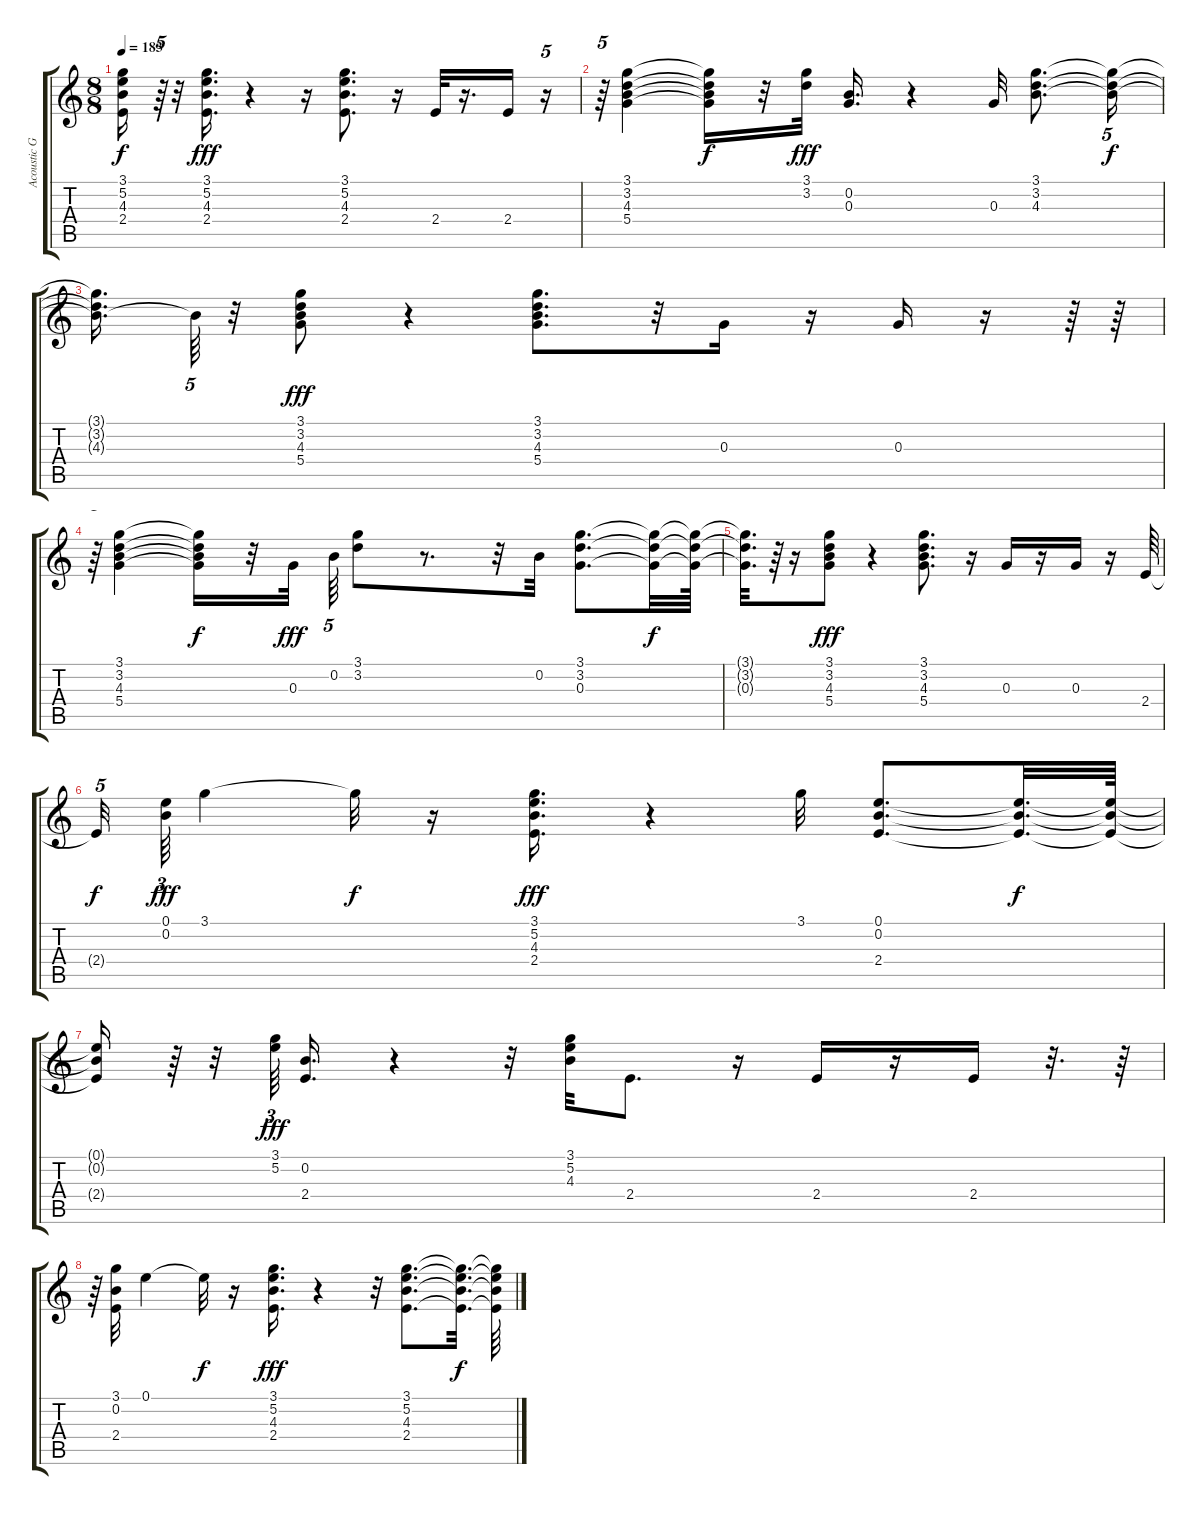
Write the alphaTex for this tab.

\track ("Acoustic Guitar" "Acoustic G") {instrument acousticguitarsteel}
\staff {score tabs}
\tuning (E4 B3 G3 D3 A2 E2) {hide}
\ts (8 8)
\tempo 183
\clef g2
\ks c
(3.1{t} 5.2{t} 4.3{t} 2.4{t}).16{dy f} r.64{tu (5 4)} r.32 (3.1 5.2 4.3 2.4).16{d dy fff} r.4 r.16 (3.1 5.2 4.3 2.4).8{d} r.16 2.4.32 r.16{d} 2.4.16 r.16{tu (5 4)} |
r.64{tu (5 4)} (3.1 3.2 4.3 5.4).4 (3.1{t} 3.2{t} 4.3{t} 5.4{t}).16{dy f} r.32 (3.1 3.2).32{dy fff} (0.2 0.3).16{d} r.4 0.3.32 (3.1 3.2 4.3).8{d} (3.1{t} 3.2{t} 4.3{t}).16{tu (5 4) dy f} |
(3.1{t} 3.2{t} 4.3{t}).16{d} 4.3{t}.64{tu (5 4)} r.32 (3.1 3.2 4.3 5.4).8{dy fff} r.4 (3.1 3.2 4.3 5.4).8{d} r.32 0.3.16 r.16 0.3.16 r.16 r.64 r.64 |
r.64{tu (5 4)} (3.1 3.2 4.3 5.4).4 (3.1{t} 3.2{t} 4.3{t} 5.4{t}).16{dy f} r.32 0.3.32{dy fff} 0.2.64{tu (5 4)} (3.1 3.2).8 r.8{d} r.32 0.2.32 (3.1 3.2 0.3).8{d} (3.1{t} 3.2{t} 0.3{t}).32{dy f} (3.1{t} 3.2{t} 0.3{t}).64 |
(3.1{t} 3.2{t} 0.3{t}).32{d} r.64 r.16 (3.1 3.2 4.3 5.4).8{dy fff} r.4 (3.1 3.2 4.3 5.4).8{d} r.16 0.3.16 r.16 0.3.16 r.16 2.4.64 |
2.4{t}.32{tu (5 4) dy f} (0.1 0.2).64{tu (3 2) dy fff} 3.1.4 3.1{t}.32{dy f} r.16 (3.1 5.2 4.3 2.4).16{d dy fff} r.4 3.1.32 (0.1 0.2 2.4).8{d} (0.1{t} 0.2{t} 2.4{t}).32{d dy f} (0.1{t} 0.2{t} 2.4{t}).64 |
(0.1{t} 0.2{t} 2.4{t}).16 r.64 r.32 (3.1 5.2).64{tu (3 2) dy fff} (0.2 2.4).16{d} r.4 r.32 (3.1 5.2 4.3).32 2.4.8{d} r.16 2.4.16 r.16 2.4.16 r.32{d} r.64 |
r.64 (3.1 0.2 2.4).32 0.1.4 0.1{t}.32{dy f} r.16 (3.1 5.2 4.3 2.4).16{d dy fff} r.4 r.32 (3.1 5.2 4.3 2.4).8{d} (3.1{t} 5.2{t} 4.3{t} 2.4{t}).32{d dy f} (3.1{t} 5.2{t} 4.3{t} 2.4{t}).64
